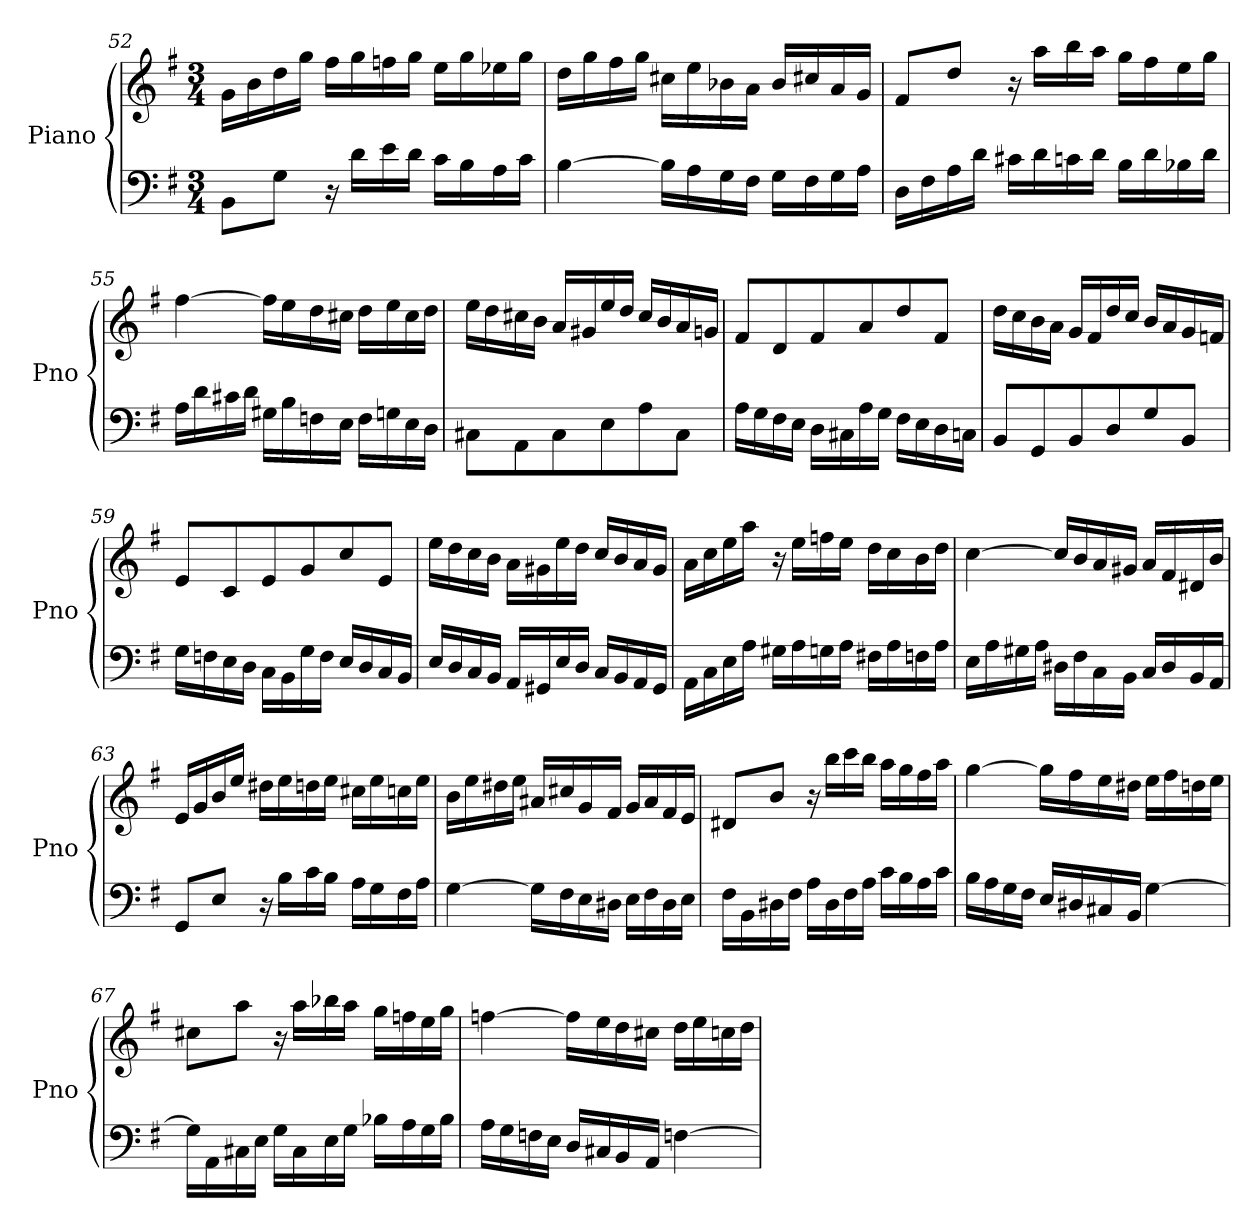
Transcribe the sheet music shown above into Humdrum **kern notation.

**kern	**kern
*part1	*part1
*staff2	*staff1
*I"Piano	*
*I'Pno	*
!!LO:LB:g=z
*clefF4	*clefG2
*k[f#]	*k[f#]
*M3/4	*M3/4
=52	=52
8BB\L	16g\LL
.	16b\
8G\J	16dd\
.	16gg\JJ
16r	16ff#\LL
16d\LL	16gg\
16e\	16ffn\
16d\JJ	16gg\JJ
16c\LL	16ee\LL
16B\	16gg\
16A\	16ee-X\
16c\JJ	16gg\JJ
=53	=53
[4B\	16dd\LL
.	16gg\
.	16ff#\
.	16gg\JJ
16B\LL]	16cc#X\LL
16A\	16ee\
16G\	16b-X\
16F#\JJ	16a\JJ
16G\LL	16b-/LL
16F#\	16cc#X/
16G\	16a/
16A\JJ	16g/JJ
=54	=54
16D\LL	8f#/L
16F#\	.
16A\	8dd/J
16d\JJ	.
16c#X\LL	16r
16d\	16aa\LL
16cn\	16bb\
16d\JJ	16aa\JJ
16B\LL	16gg\LL
16d\	16ff#\
16B-X\	16ee\
16d\JJ	16gg\JJ
!!LO:PB:g=z
=55	=55
16A\LL	[4ff#\
16d\	.
16c#X\	.
16d\JJ	.
16G#X\LL	16ff#\LL]
16B\	16ee\
16Fn\	16dd\
16E\JJ	16cc#X\JJ
16F\LL	16dd\LL
16Gn\	16ee\
16E\	16cc#\
16D\JJ	16dd\JJ
!!LO:PB:g=z
=56	=56
8C#X\L	16ee\LL
.	16dd\
8AA\	16cc#X\
.	16b\JJ
8C#\	16a/LL
.	16g#X/
8E\	16ee/
.	16dd/JJ
8A\	16cc#/LL
.	16b/
8C#\J	16a/
.	16gn/JJ
=57	=57
16A\LL	8f#/L
16G\	.
16F#\	8d/
16E\JJ	.
16D\LL	8f#/
16C#X\	.
16A\	8a/
16G\JJ	.
16F#\LL	8dd/
16E\	.
16D\	8f#/J
16Cn\JJ	.
=58	=58
8BB/L	16dd\LL
.	16cc\
8GG/	16b\
.	16a\JJ
8BB/	16g/LL
.	16f#/
8D/	16dd/
.	16cc/JJ
8G/	16b/LL
.	16a/
8BB/J	16g/
.	16fn/JJ
!!LO:LB:g=z
=59	=59
16G\LL	8e/L
16Fn\	.
16E\	8c/
16D\JJ	.
16C\LL	8e/
16BB\	.
16G\	8g/
16F\JJ	.
16E/LL	8cc/
16D/	.
16C/	8e/J
16BB/JJ	.
=60	=60
16E/LL	16ee\LL
16D/	16dd\
16C/	16cc\
16BB/JJ	16b\JJ
16AA/LL	16a\LL
16GG#X/	16g#X\
16E/	16ee\
16D/JJ	16dd\JJ
16C/LL	16cc/LL
16BB/	16b/
16AA/	16a/
16GG#/JJ	16g#/JJ
=61	=61
16AA\LL	16a\LL
16C\	16cc\
16E\	16ee\
16A\JJ	16aa\JJ
16G#X\LL	16r
16A\	16ee\LL
16Gn\	16ffn\
16A\JJ	16ee\JJ
16F#X\LL	16dd\LL
16A\	16cc\
16Fn\	16b\
16A\JJ	16dd\JJ
=62	=62
16E\LL	[4cc\
16A\	.
16G#X\	.
16A\JJ	.
16D#X\LL	16cc/LL]
16F#\	16b/
16C\	16a/
16BB\JJ	16g#X/JJ
16C/LL	16a/LL
16D#/	16f#/
16BB/	16d#X/
16AA/JJ	16b/JJ
!!LO:LB:g=z
=63	=63
8GG/L	16e/LL
.	16g/
8E/J	16b/
.	16ee/JJ
16r	16dd#X\LL
16B\LL	16ee\
16c\	16ddn\
16B\JJ	16ee\JJ
16A\LL	16cc#X\LL
16G\	16ee\
16F#\	16ccn\
16A\JJ	16ee\JJ
=64	=64
[4G\	16b\LL
.	16ee\
.	16dd#X\
.	16ee\JJ
16G\LL]	16a#X/LL
16F#\	16cc#X/
16E\	16g/
16D#X\JJ	16f#/JJ
16E\LL	16g/LL
16F#\	16a#/
16D#\	16f#/
16E\JJ	16e/JJ
=65	=65
16F#\LL	8d#X/L
16BB\	.
16D#X\	8b/J
16F#\JJ	.
16A\LL	16r
16D#\	16bb\LL
16F#\	16ccc\
16A\JJ	16bb\JJ
16c\LL	16aa\LL
16B\	16gg\
16A\	16ff#\
16c\JJ	16aa\JJ
!!LO:LB:g=z
=66	=66
16B\LL	[4gg\
16A\	.
16G\	.
16F#\JJ	.
16E/LL	16gg\LL]
16D#X/	16ff#\
16C#X/	16ee\
16BB/JJ	16dd#X\JJ
[4G\	16ee\LL
.	16ff#\
.	16ddn\
.	16ee\JJ
!!LO:LB:g=z
=67	=67
16G\LL]	8cc#X\L
16AA\	.
16C#X\	8aa\J
16E\JJ	.
16G\LL	16r
16C#\	16aa\LL
16E\	16bb-X\
16G\JJ	16aa\JJ
16B-X\LL	16gg\LL
16A\	16ffn\
16G\	16ee\
16B-\JJ	16gg\JJ
=68	=68
16A\LL	[4ffn\
16G\	.
16Fn\	.
16E\JJ	.
16D/LL	16ff\LL]
16C#X/	16ee\
16BB/	16dd\
16AA/JJ	16cc#X\JJ
[4Fn\	16dd\LL
.	16ee\
.	16ccn\
.	16dd\JJ
=	=
*-	*-
